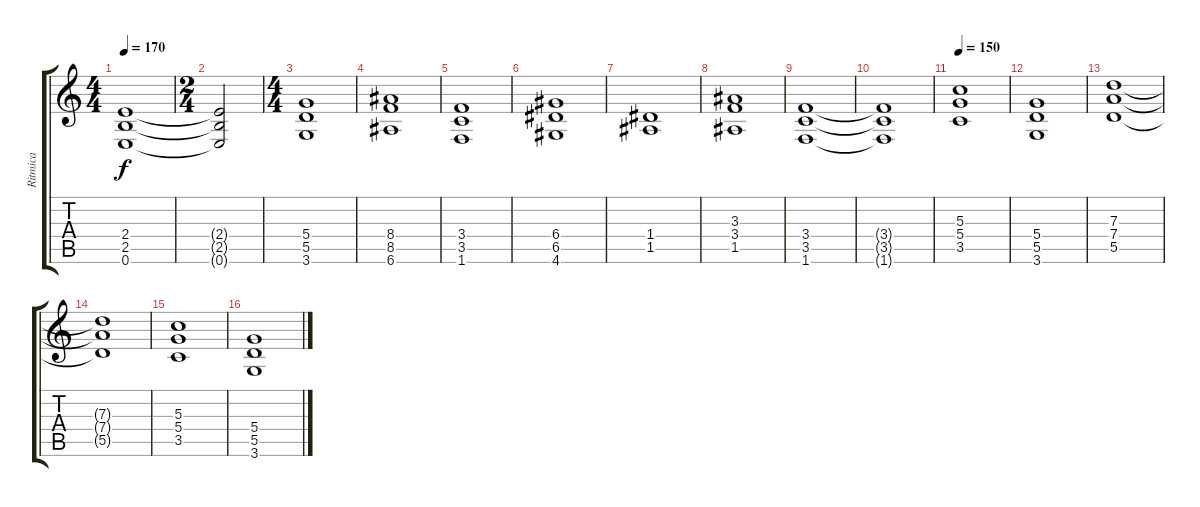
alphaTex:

\track ("Ritmica" "Ritmica") {instrument overdrivenguitar}
\staff {score tabs}
\tuning (E4 B3 G3 D3 A2 E2) {hide}
\ts (4 4)
\tempo 170
\clef g2
\ks c
(2.4{t} 2.5{t} 0.6{t}).1{dy f} |
\ts (2 4)
(2.4{t} 2.5{t} 0.6{t}).2 |
\ts (4 4)
(5.4 5.5 3.6).1 |
(8.4 8.5 6.6).1 |
(3.4 3.5 1.6).1 |
(6.4 6.5 4.6).1 |
(1.4 1.5).1 |
(3.3 3.4 1.5).1 |
(3.4 3.5 1.6).1 |
(3.4{t} 3.5{t} 1.6{t}).1 |
\tempo 150
(5.3 5.4 3.5).1 |
(5.4 5.5 3.6).1 |
(7.3 7.4 5.5).1 |
(7.3{t} 7.4{t} 5.5{t}).1 |
(5.3 5.4 3.5).1 |
(5.4 5.5 3.6).1
